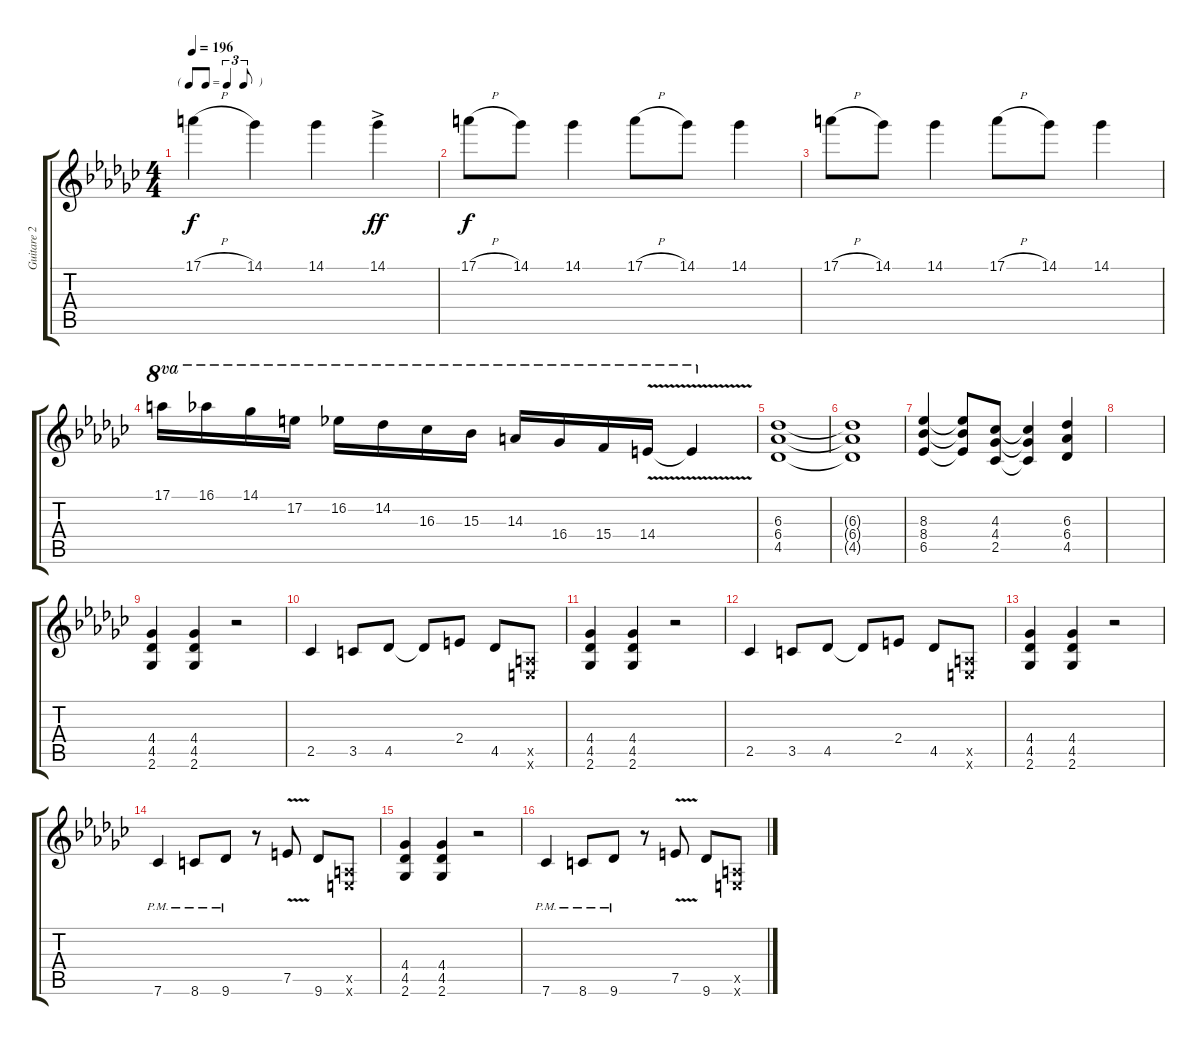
\track ("Guitare 2" "Guitare 2") {instrument overdrivenguitar}
\staff {score tabs}
\tuning (E4 B3 G3 D3 A2 E2) {hide}
\ts (4 4)
\tf triplet8th
\tempo 196
\clef g2
\ks gb
17.1{h}.4{dy f} 14.1.4 14.1.4 14.1{ac}.4{dy ff} |
17.1{h}.8{dy f} 14.1.8 14.1.4 17.1{h}.8 14.1.8 14.1.4 |
17.1{h}.8 14.1.8 14.1.4 17.1{h}.8 14.1.8 14.1.4 |
17.1.16{ot 8va} 16.1.16{ot 8va} 14.1.16{ot 8va} 17.2.16{ot 8va} 16.2.16{ot 8va} 14.2.16{ot 8va} 16.3.16{ot 8va} 15.3.16{ot 8va} 14.3.16{ot 8va} 16.4.16{ot 8va} 15.4.16{ot 8va} 14.4{v}.16{ot 8va} 14.4{t}.4{ot 8va} |
(6.3 6.4 4.5).1 |
(6.3{t} 6.4{t} 4.5{t}).1 |
(8.3 8.4 6.5).4 (8.3{t} 8.4{t} 6.5{t}).8 (4.3 4.4 2.5).8 (4.3{t} 4.4{t} 2.5{t}).4 (6.3 6.4 4.5).4 |
|
(4.4 4.5 2.6).4 (4.4 4.5 2.6).4 r.2 |
2.5.4 3.5.8 4.5.8 4.5{t}.8 2.4.8 4.5.8 (0.5{x} 0.6{x}).8 |
(4.4 4.5 2.6).4 (4.4 4.5 2.6).4 r.2 |
2.5.4 3.5.8 4.5.8 4.5{t}.8 2.4.8 4.5.8 (0.5{x} 0.6{x}).8 |
(4.4 4.5 2.6).4 (4.4 4.5 2.6).4 r.2 |
7.6{pm}.4 8.6{pm}.8 9.6{pm}.8 r.8 7.5{v}.8 9.6.8 (0.5{x} 0.6{x}).8 |
(4.4 4.5 2.6).4 (4.4 4.5 2.6).4 r.2 |
7.6{pm}.4 8.6{pm}.8 9.6{pm}.8 r.8 7.5{v}.8 9.6.8 (0.5{x} 0.6{x}).8
